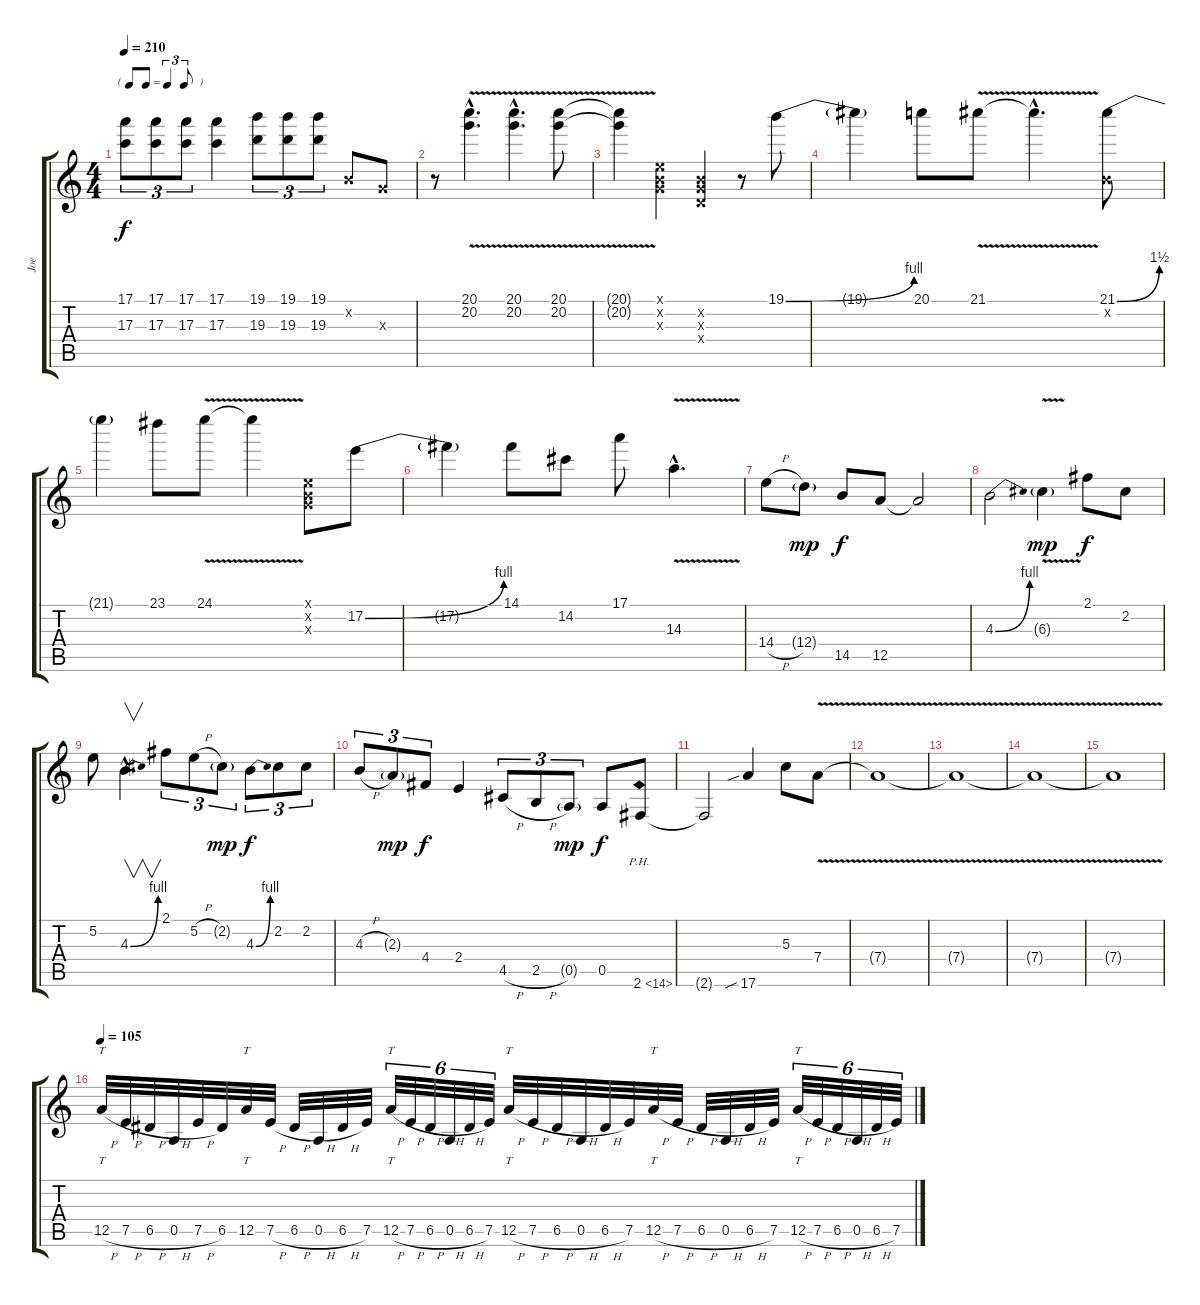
\track ("Joe" "Joe") {instrument distortionguitar}
\staff {score tabs}
\tuning (E4 B3 G3 D3 A2 E2) {hide}
\ts (4 4)
\tf triplet8th
\tempo 210
\clef g2
\ks c
(17.1 17.3).8{tu (3 2) dy f} (17.1 17.3).8{tu (3 2)} (17.1 17.3).8{tu (3 2)} (17.1 17.3).4 (19.1 19.3).8{tu (3 2)} (19.1 19.3).8{tu (3 2)} (19.1 19.3).8{tu (3 2)} 0.2{x}.8 0.3{x}.8 |
r.8 (20.1{v hac} 20.2{v hac}).4{d} (20.1{v hac} 20.2{v hac}).4{d} (20.1{v} 20.2{v}).8 |
(20.1{v t} 20.2{v t}).4 (0.1{x} 0.2{x} 0.3{x}).4 (0.2{x} 0.3{x} 0.4{x}).4 r.8 19.1{be (bend 0 0 60 4)}.8 |
19.1{t}.4 20.1.8 21.1{v}.8 21.1{v hac t}.4{d} (21.1{be (bend 0 0 60 6)} 0.2{x}).8 |
21.1{t}.4 23.1.8 24.1{v}.8 24.1{v t}.4 (0.1{x} 0.2{x} 0.3{x}).8 17.2{be (bend 0 0 60 4)}.8 |
17.2{t}.4 14.1.8 14.2.8 17.1.8 14.3{v hac}.4{d} |
14.4{h}.8 12.4{g}.8{dy mp} 14.5.8{dy f} 12.5.8 12.5{t}.2 |
4.3{be (bend 0 0 60 4)}.2 6.3{v g}.4{dy mp} 2.1.8{dy f} 2.2.8 |
5.2.8 4.3{be (bend 0 0 60 4) hac}.4{v d} 2.1.8{tu (3 2)} 5.2{h}.8{tu (3 2)} 2.2{g}.8{tu (3 2) dy mp} 4.3{be (bend 0 0 60 4)}.8{tu (3 2) dy f} 2.2.8{tu (3 2)} 2.2.8{tu (3 2)} |
4.3{h}.8{tu (3 2)} 2.3{g}.8{tu (3 2) dy mp} 4.4.8{tu (3 2) dy f} 2.4.4 4.5{h}.8{tu (3 2)} 2.5{h}.8{tu (3 2)} 0.5{g}.8{tu (3 2) dy mp} 0.5.8{dy f} 2.6{ph 12}.8 |
2.6{t}.2 17.6{sib}.4 5.3.8 7.4{v}.8 |
7.4{v t}.1 |
7.4{v t}.1 |
7.4{v t}.1 |
7.4{v t}.1 |
\tempo 105
12.5{h}.32{tt} 7.5{h}.32 6.5{h}.32 0.5{h}.32 7.5{h}.32 6.5.32 12.5.32{tt} 7.5{h}.32 6.5{h}.32 0.5{h}.32 6.5{h}.32 7.5.32 12.5{h}.32{tt tu (6 4)} 7.5{h}.32{tu (6 4)} 6.5{h}.32{tu (6 4)} 0.5{h}.32{tu (6 4)} 6.5{h}.32{tu (6 4)} 7.5.32{tu (6 4)} 12.5{h}.32{tt} 7.5{h}.32 6.5{h}.32 0.5{h}.32 6.5{h}.32 7.5.32 12.5{h}.32{tt} 7.5{h}.32 6.5{h}.32 0.5{h}.32 6.5{h}.32 7.5.32 12.5{h}.32{tt tu (6 4)} 7.5{h}.32{tu (6 4)} 6.5{h}.32{tu (6 4)} 0.5{h}.32{tu (6 4)} 6.5{h}.32{tu (6 4)} 7.5.32{tu (6 4)}
